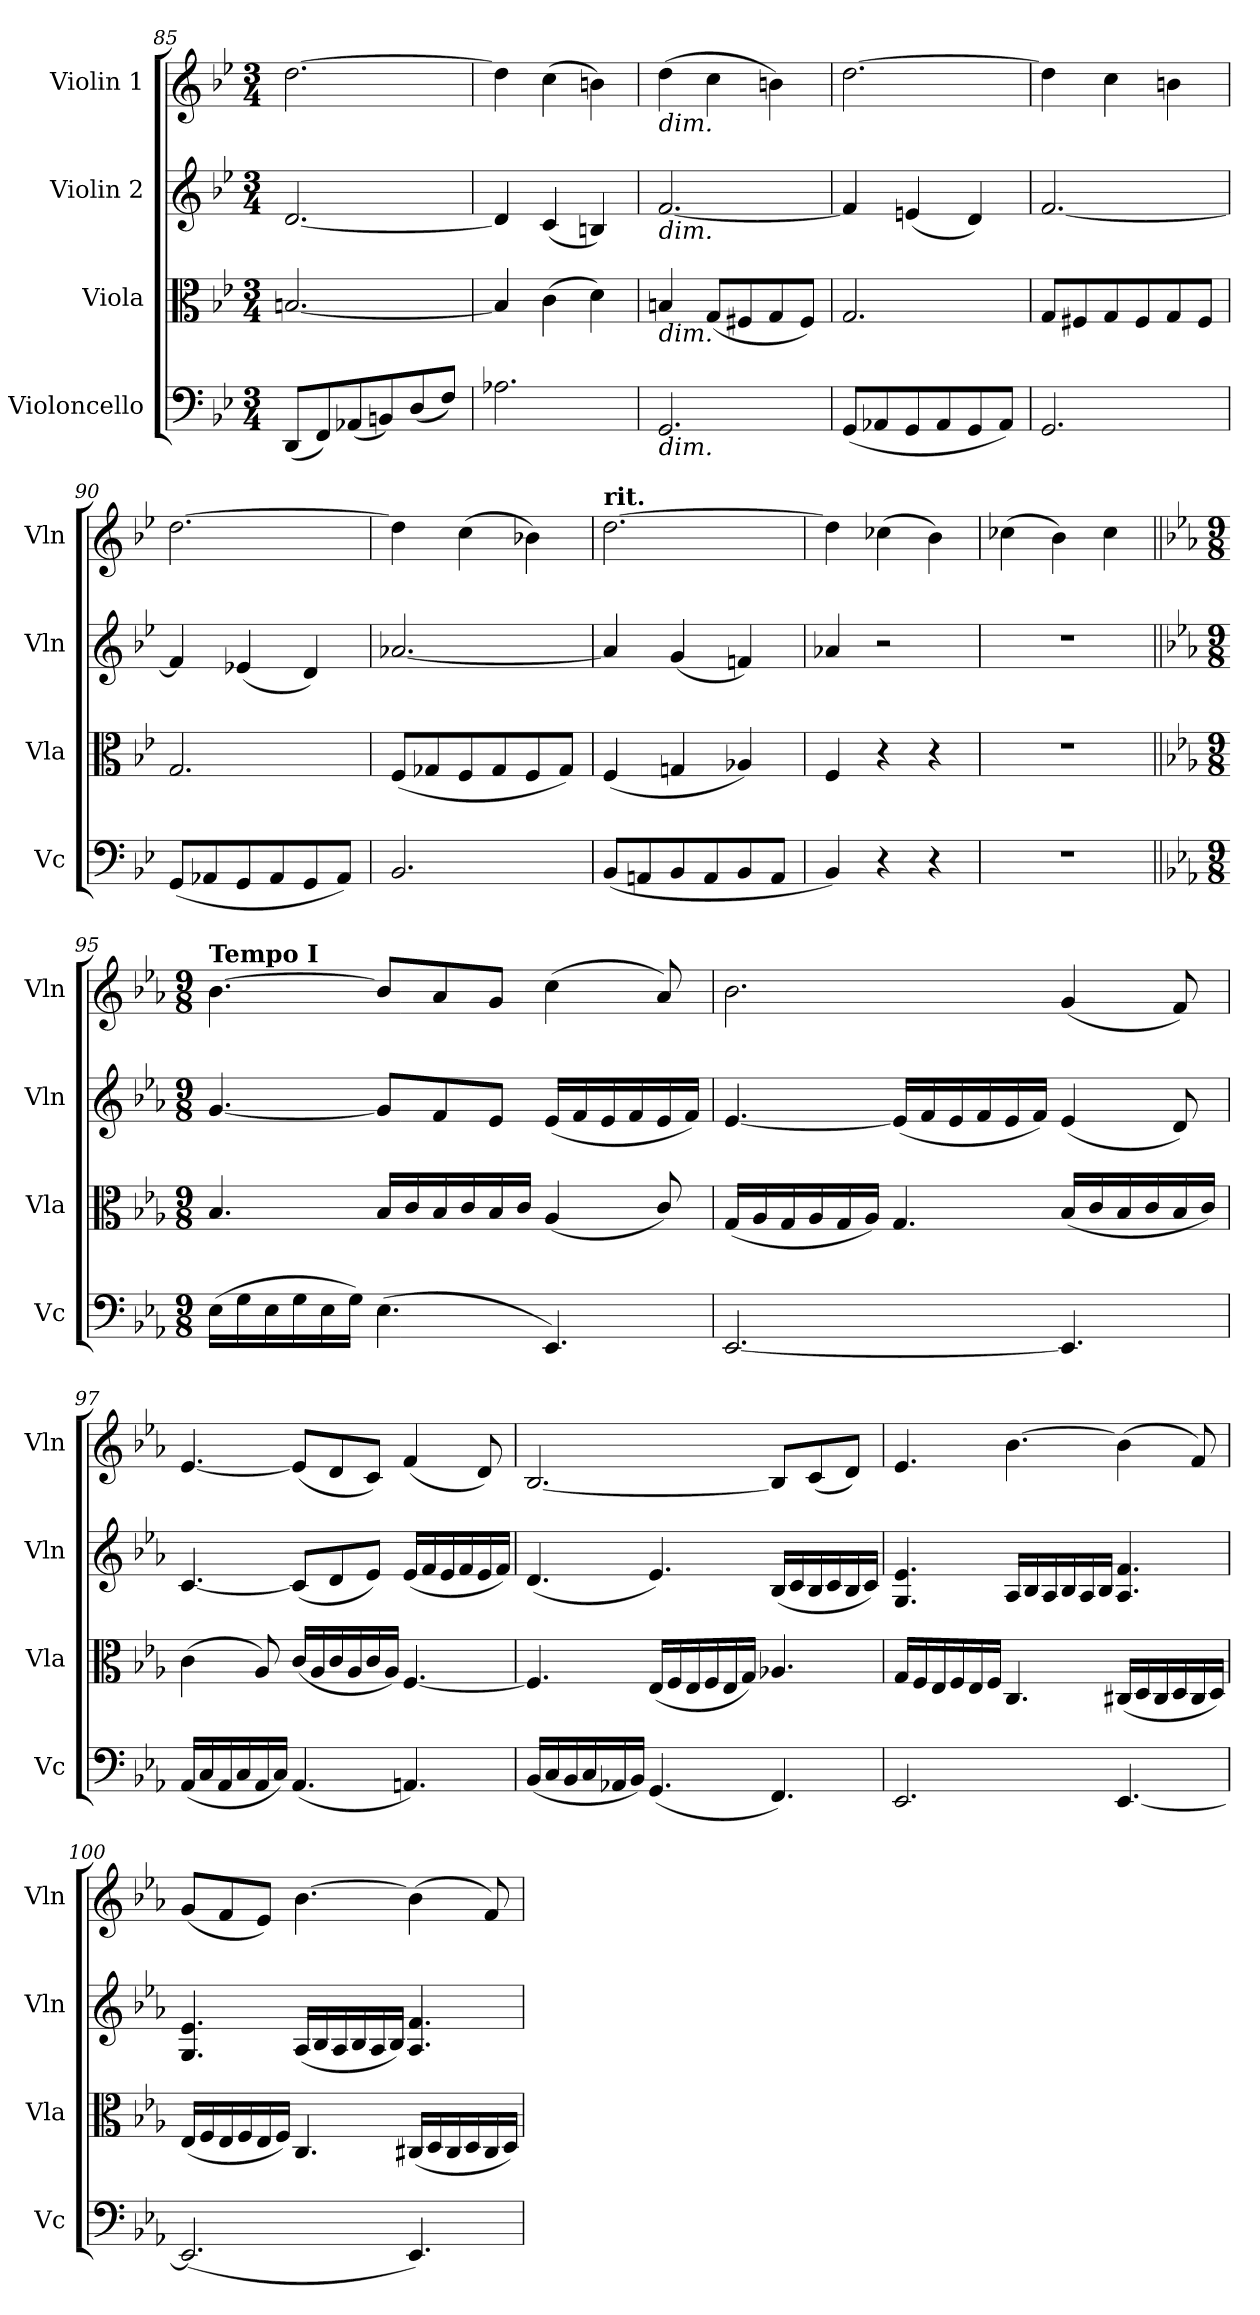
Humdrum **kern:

**kern	**dynam	**kern	**dynam	**kern	**dynam	**kern	**dynam
*part4	*part4	*part3	*part3	*part2	*part2	*part1	*part1
*staff4	*staff4	*staff3	*staff3	*staff2	*staff2	*staff1	*staff1
*I"Violoncello	*	*I"Viola	*	*I"Violin 2	*	*I"Violin 1	*
*I'Vc	*	*I'Vla	*	*I'Vln	*	*I'Vln	*
*clefF4	*	*clefC3	*	*clefG2	*	*clefG2	*
*k[b-e-]	*	*k[b-e-]	*	*k[b-e-]	*	*k[b-e-]	*
*M3/4	*	*M3/4	*	*M3/4	*	*M3/4	*
=85	=85	=85	=85	=85	=85	=85	=85
(<8DD/L	.	[<2.Bn/	.	[<2.d/	.	[>2.dd\	.
8FF/)	.	.	.	.	.	.	.
(<8AA-X/	.	.	.	.	.	.	.
8BBn/)	.	.	.	.	.	.	.
(<8D/	.	.	.	.	.	.	.
8F/J)	.	.	.	.	.	.	.
=86	=86	=86	=86	=86	=86	=86	=86
2.A-X\	.	4B/]	.	4d/]	.	4dd\]	.
.	.	(4c\	.	(<4c/	.	(4cc\	.
.	.	4d\)	.	4Bn/)	.	4bn\)	.
=87	=87	=87	=87	=87	=87	=87	=87
!	!	!	!	!	!	!LO:TX:b:i:t=dim.	!
!	!	!	!	!LO:TX:b:i:t=dim.	!	!	!
!	!	!LO:TX:b:i:t=dim.	!	!	!	!	!
!LO:TX:b:i:t=dim.	!	!	!	!	!	!	!
2.GG/	.	4Bn/	.	[<2.f/	.	(4dd\	.
.	.	(8G/L	.	.	.	4cc\	.
.	.	8F#X/	.	.	.	.	.
.	.	8G/	.	.	.	4bn\)	.
.	.	8F#/J)	.	.	.	.	.
=88	=88	=88	=88	=88	=88	=88	=88
(<8GG/L	.	2.G/	.	4f/]	.	[2.dd\	.
8AA-X/	.	.	.	.	.	.	.
8GG/	.	.	.	(4en/	.	.	.
8AA-/	.	.	.	.	.	.	.
8GG/	.	.	.	4d/)	.	.	.
8AA-/J)	.	.	.	.	.	.	.
!!LO:LB:g=z
=89	=89	=89	=89	=89	=89	=89	=89
2.GG/	.	8G/L	.	[<2.f/	.	4dd\]	.
.	.	8F#X/	.	.	.	.	.
.	.	8G/	.	.	.	4cc\	.
.	.	8F#/	.	.	.	.	.
.	.	8G/	.	.	.	4bn\	.
.	.	8F#/J	.	.	.	.	.
=90	=90	=90	=90	=90	=90	=90	=90
(<8GG/L	.	2.G/	.	4f/]	.	[>2.dd\	.
8AA-X/	.	.	.	.	.	.	.
8GG/	.	.	.	(<4e-X/	.	.	.
8AA-/	.	.	.	.	.	.	.
8GG/	.	.	.	4d/)	.	.	.
8AA-/J)	.	.	.	.	.	.	.
=91	=91	=91	=91	=91	=91	=91	=91
2.BB-/	.	(8F/L	.	[<2.a-X/	.	4dd\]	.
.	.	8G-X/	.	.	.	.	.
.	.	8F/	.	.	.	(4cc\	.
.	.	8G-/	.	.	.	.	.
.	.	8F/	.	.	.	4b-X\)	.
.	.	8G-/J)	.	.	.	.	.
=92	=92	=92	=92	=92	=92	=92	=92
!	!	!	!	!	!	!LO:TX:a:B:t=rit.	!
(<8BB-/L	.	(4F/	.	4a-/]	.	[>2.dd\	.
8AAn/	.	.	.	.	.	.	.
8BB-/	.	4Gn/	.	(<4g/	.	.	.
8AA/	.	.	.	.	.	.	.
8BB-/	.	4A-X/)	.	4fn/)	.	.	.
8AA/J	.	.	.	.	.	.	.
=93	=93	=93	=93	=93	=93	=93	=93
4BB-/)	.	4F/	.	4a-X/	.	4dd\]	.
4r	.	4r	.	2r	.	(4cc-X\	.
4r	.	4r	.	.	.	4b-\)	.
=94	=94	=94	=94	=94	=94	=94	=94
2.r	.	2.r	.	2.r	.	(4cc-X\	.
.	.	.	.	.	.	4b-\)	.
.	.	.	.	.	.	4cc-\	.
!!LO:LB:g=z
=95||	=95||	=95||	=95||	=95||	=95||	=95||	=95||
*k[b-e-a-]	*	*k[b-e-a-]	*	*k[b-e-a-]	*	*k[b-e-a-]	*
*M9/8	*	*M9/8	*	*M9/8	*	*M9/8	*
!	!	!	!	!	!	!LO:TX:a:B:t=Tempo I	!
!	!LO:DY:b	!	!	!	!	!	!
!	!LO:DY:n=1:b	!	!LO:DY:b	!	!	!	!
!	!	!	!LO:DY:n=1:b	!	!LO:DY:b	!	!
!	!	!	!	!	!LO:DY:n=1:b	!	!LO:DY:b
!	!	!	!	!	!	!	!LO:DY:n=1:b
(>16E-\LL	p other-dynamics	4.B-/	p other-dynamics	[4.g/	p other-dynamics	[4.b-\	p other-dynamics
16G\	.	.	.	.	.	.	.
16E-\	.	.	.	.	.	.	.
16G\	.	.	.	.	.	.	.
16E-\	.	.	.	.	.	.	.
16G\JJ)	.	.	.	.	.	.	.
(>4.E-\	.	16B-/LL	.	8g/L]	.	8b-/L]	.
.	.	16c/	.	.	.	.	.
.	.	16B-/	.	8f/	.	8a-/	.
.	.	16c/	.	.	.	.	.
.	.	16B-/	.	8e-/J	.	8g/J	.
.	.	16c/JJ	.	.	.	.	.
4.EE-/)	.	(<4A-/	.	(16e-/LL	.	(4cc\	.
.	.	.	.	16f/	.	.	.
.	.	.	.	16e-/	.	.	.
.	.	.	.	16f/	.	.	.
.	.	8c/)	.	16e-/	.	8a-/)	.
.	.	.	.	16f/JJ)	.	.	.
=96	=96	=96	=96	=96	=96	=96	=96
[<2.EE-/	.	(<16G/LL	.	[4.e-/	.	2.b-\	.
.	.	16A-/	.	.	.	.	.
.	.	16G/	.	.	.	.	.
.	.	16A-/	.	.	.	.	.
.	.	16G/	.	.	.	.	.
.	.	16A-/JJ)	.	.	.	.	.
.	.	4.G/	.	(16e-/LL]	.	.	.
.	.	.	.	16f/	.	.	.
.	.	.	.	16e-/	.	.	.
.	.	.	.	16f/	.	.	.
.	.	.	.	16e-/	.	.	.
.	.	.	.	16f/JJ)	.	.	.
4.EE-/]	.	(<16B-/LL	.	(4e-/	.	(4g/	.
.	.	16c/	.	.	.	.	.
.	.	16B-/	.	.	.	.	.
.	.	16c/	.	.	.	.	.
.	.	16B-/	.	8d/)	.	8f/)	.
.	.	16c/JJ)	.	.	.	.	.
!!LO:LB:g=z
=97	=97	=97	=97	=97	=97	=97	=97
(<16AA-/LL	.	(>4c\	.	[<4.c/	.	[<4.e-/	.
16C/	.	.	.	.	.	.	.
16AA-/	.	.	.	.	.	.	.
16C/	.	.	.	.	.	.	.
16AA-/	.	8A-/)	.	.	.	.	.
16C/JJ)	.	.	.	.	.	.	.
(4.AA-/	.	(<16c/LL	.	(8c/L]	.	(8e-/L]	.
.	.	16A-/	.	.	.	.	.
.	.	16c/	.	8d/	.	8d/	.
.	.	16A-/	.	.	.	.	.
.	.	16c/	.	8e-/J)	.	8c/J)	.
.	.	16A-/JJ)	.	.	.	.	.
4.AAn/)	.	[4.F/	.	(16e-/LL	.	(4f/	.
.	.	.	.	16f/	.	.	.
.	.	.	.	16e-/	.	.	.
.	.	.	.	16f/	.	.	.
.	.	.	.	16e-/	.	8d/)	.
.	.	.	.	16f/JJ)	.	.	.
=98	=98	=98	=98	=98	=98	=98	=98
(16BB-/LL	.	4.F/]	.	(4.d/	.	[2.B-/	.
16C/	.	.	.	.	.	.	.
16BB-/	.	.	.	.	.	.	.
16C/	.	.	.	.	.	.	.
16AA-X/	.	.	.	.	.	.	.
16BB-/JJ)	.	.	.	.	.	.	.
(<4.GG/	.	(<16E-/LL	.	4.e-/)	.	.	.
.	.	16F/	.	.	.	.	.
.	.	16E-/	.	.	.	.	.
.	.	16F/	.	.	.	.	.
.	.	16E-/	.	.	.	.	.
.	.	16G/JJ)	.	.	.	.	.
4.FF/)	.	4.A-X/	.	(16B-/LL	.	8B-/L]	.
.	.	.	.	16c/	.	.	.
.	.	.	.	16B-/	.	(8c/	.
.	.	.	.	16c/	.	.	.
.	.	.	.	16B-/	.	8d/J)	.
.	.	.	.	16c/JJ)	.	.	.
!!LO:LB:g=z
=99	=99	=99	=99	=99	=99	=99	=99
2.EE-/	.	16G/LL	.	4.G/ 4.e-/	.	4.e-/	.
.	.	16F/	.	.	.	.	.
.	.	16E-/	.	.	.	.	.
.	.	16F/	.	.	.	.	.
.	.	16E-/	.	.	.	.	.
.	.	16F/JJ	.	.	.	.	.
.	.	4.C/	.	16A-/LL	.	[4.b-\	.
.	.	.	.	16B-/	.	.	.
.	.	.	.	16A-/	.	.	.
.	.	.	.	16B-/	.	.	.
.	.	.	.	16A-/	.	.	.
.	.	.	.	16B-/JJ	.	.	.
[<4.EE-/	.	(<16C#X/LL	.	4.A-/ 4.f/	.	(4b-\]	.
.	.	16D/	.	.	.	.	.
.	.	16C#/	.	.	.	.	.
.	.	16D/	.	.	.	.	.
.	.	16C#/	.	.	.	8f/)	.
.	.	16D/JJ)	.	.	.	.	.
=100	=100	=100	=100	=100	=100	=100	=100
(<2.EE-/]	.	(<16E-/LL	.	4.G/ 4.e-/	.	(8g/L	.
.	.	16F/	.	.	.	.	.
.	.	16E-/	.	.	.	8f/	.
.	.	16F/	.	.	.	.	.
.	.	16E-/	.	.	.	8e-/J)	.
.	.	16F/JJ)	.	.	.	.	.
.	.	4.C/	.	(16A-/LL	.	[>4.b-\	.
.	.	.	.	16B-/	.	.	.
.	.	.	.	16A-/	.	.	.
.	.	.	.	16B-/	.	.	.
.	.	.	.	16A-/	.	.	.
.	.	.	.	16B-/JJ)	.	.	.
4.EE-/)	.	(<16C#X/LL	.	4.A-/ 4.f/	.	(4b-\]	.
.	.	16D/	.	.	.	.	.
.	.	16C#/	.	.	.	.	.
.	.	16D/	.	.	.	.	.
.	.	16C#/	.	.	.	8f/)	.
.	.	16D/JJ)	.	.	.	.	.
=	=	=	=	=	=	=	=
*-	*-	*-	*-	*-	*-	*-	*-
